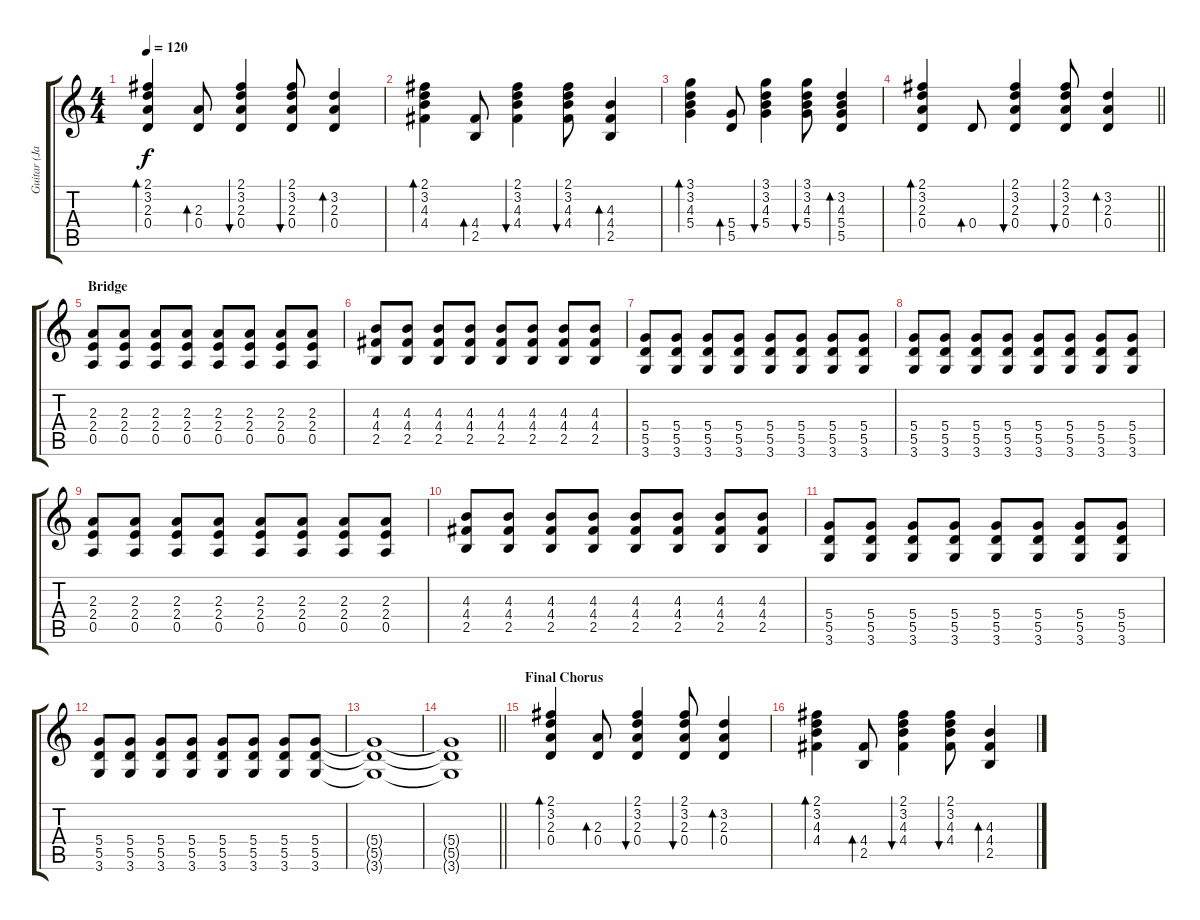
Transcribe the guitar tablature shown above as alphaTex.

\track ("Guitar (Jazz)" "Guitar (Ja") {instrument electricguitarjazz}
\staff {score tabs}
\tuning (E4 B3 G3 D3 A2 E2) {hide}
\ts (4 4)
\tempo 120
\clef g2
\ks c
(2.1 3.2 2.3 0.4).4{bd 30 dy f} (2.3 0.4).8{bd 30} (2.1 3.2 2.3 0.4).4{bu 30} (2.1 3.2 2.3 0.4).8{bu 30} (3.2 2.3 0.4).4{bd 30} |
(2.1 3.2 4.3 4.4).4{bd 30} (4.4 2.5).8{bd 30} (2.1 3.2 4.3 4.4).4{bu 30} (2.1 3.2 4.3 4.4).8{bu 30} (4.3 4.4 2.5).4{bd 30} |
(3.1 3.2 4.3 5.4).4{bd 30} (5.4 5.5).8{bd 30} (3.1 3.2 4.3 5.4).4{bu 30} (3.1 3.2 4.3 5.4).8{bu 30} (3.2 4.3 5.4 5.5).4{bd 30} |
\barLineRight lightlight
(2.1 3.2 2.3 0.4).4{bd 30} 0.4.8{bd 30} (2.1 3.2 2.3 0.4).4{bu 30} (2.1 3.2 2.3 0.4).8{bu 30} (3.2 2.3 0.4).4{bd 30} |
\section ("" "Bridge")
(2.3 2.4 0.5).8 (2.3 2.4 0.5).8 (2.3 2.4 0.5).8 (2.3 2.4 0.5).8 (2.3 2.4 0.5).8 (2.3 2.4 0.5).8 (2.3 2.4 0.5).8 (2.3 2.4 0.5).8 |
(4.3 4.4 2.5).8 (4.3 4.4 2.5).8 (4.3 4.4 2.5).8 (4.3 4.4 2.5).8 (4.3 4.4 2.5).8 (4.3 4.4 2.5).8 (4.3 4.4 2.5).8 (4.3 4.4 2.5).8 |
(5.4 5.5 3.6).8 (5.4 5.5 3.6).8 (5.4 5.5 3.6).8 (5.4 5.5 3.6).8 (5.4 5.5 3.6).8 (5.4 5.5 3.6).8 (5.4 5.5 3.6).8 (5.4 5.5 3.6).8 |
(5.4 5.5 3.6).8 (5.4 5.5 3.6).8 (5.4 5.5 3.6).8 (5.4 5.5 3.6).8 (5.4 5.5 3.6).8 (5.4 5.5 3.6).8 (5.4 5.5 3.6).8 (5.4 5.5 3.6).8 |
(2.3 2.4 0.5).8 (2.3 2.4 0.5).8 (2.3 2.4 0.5).8 (2.3 2.4 0.5).8 (2.3 2.4 0.5).8 (2.3 2.4 0.5).8 (2.3 2.4 0.5).8 (2.3 2.4 0.5).8 |
(4.3 4.4 2.5).8 (4.3 4.4 2.5).8 (4.3 4.4 2.5).8 (4.3 4.4 2.5).8 (4.3 4.4 2.5).8 (4.3 4.4 2.5).8 (4.3 4.4 2.5).8 (4.3 4.4 2.5).8 |
(5.4 5.5 3.6).8 (5.4 5.5 3.6).8 (5.4 5.5 3.6).8 (5.4 5.5 3.6).8 (5.4 5.5 3.6).8 (5.4 5.5 3.6).8 (5.4 5.5 3.6).8 (5.4 5.5 3.6).8 |
(5.4 5.5 3.6).8 (5.4 5.5 3.6).8 (5.4 5.5 3.6).8 (5.4 5.5 3.6).8 (5.4 5.5 3.6).8 (5.4 5.5 3.6).8 (5.4 5.5 3.6).8 (5.4 5.5 3.6).8 |
(5.4{t} 5.5{t} 3.6{t}).1 |
\barLineRight lightlight
(5.4{t} 5.5{t} 3.6{t}).1 |
\section ("" "Final Chorus")
(2.1 3.2 2.3 0.4).4{bd 30} (2.3 0.4).8{bd 30} (2.1 3.2 2.3 0.4).4{bu 30} (2.1 3.2 2.3 0.4).8{bu 30} (3.2 2.3 0.4).4{bd 30} |
(2.1 3.2 4.3 4.4).4{bd 30} (4.4 2.5).8{bd 30} (2.1 3.2 4.3 4.4).4{bu 30} (2.1 3.2 4.3 4.4).8{bu 30} (4.3 4.4 2.5).4{bd 30}
